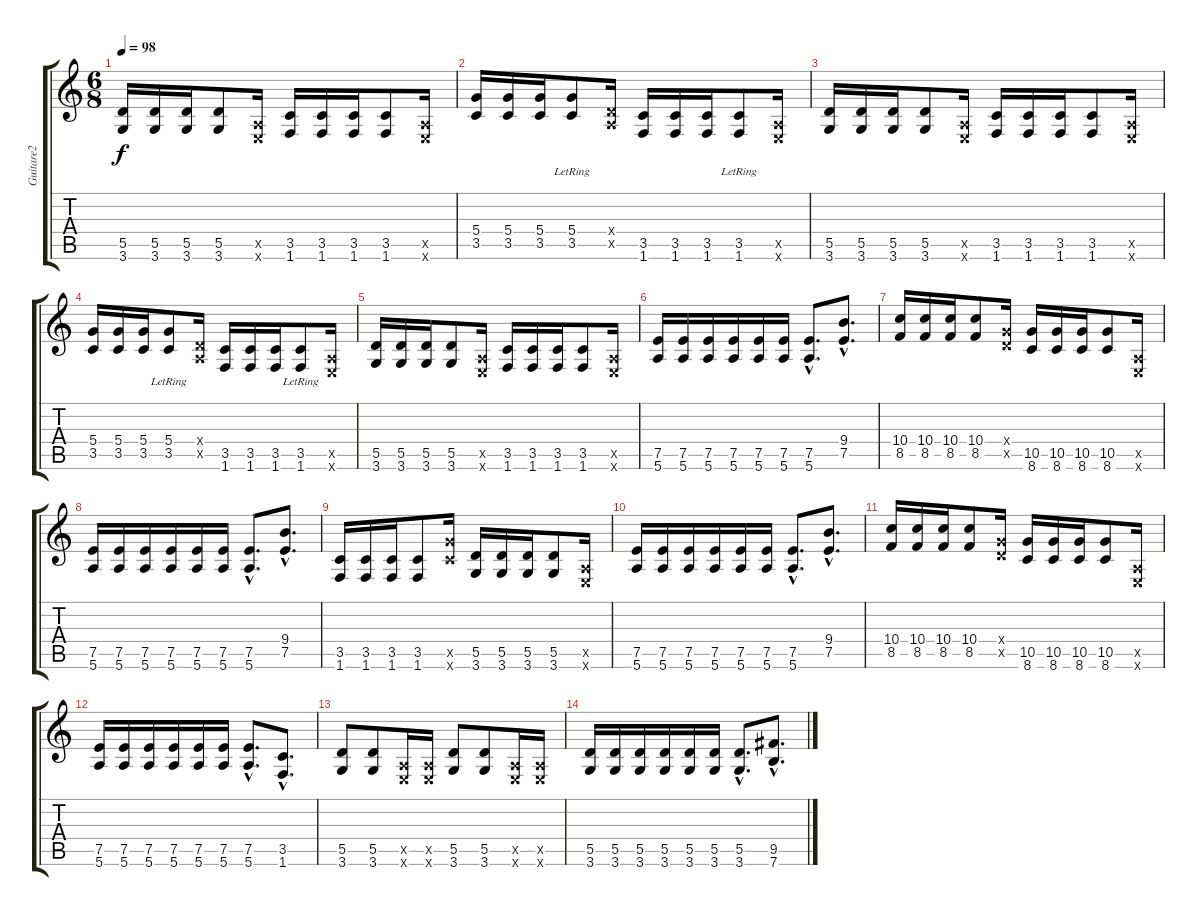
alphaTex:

\track ("Guitare2" "Guitare2") {instrument distortionguitar}
\staff {score tabs}
\tuning (E4 B3 G3 D3 A2 E2) {hide}
\ts (6 8)
\tempo 98
\clef g2
\ks c
(5.5 3.6).16{dy f} (5.5 3.6).16 (5.5 3.6).16 (5.5 3.6).8 (0.5{x} 0.6{x}).16 (3.5 1.6).16 (3.5 1.6).16 (3.5 1.6).16 (3.5 1.6).8 (0.5{x} 0.6{x}).16 |
(5.4 3.5).16 (5.4 3.5).16 (5.4 3.5).16 (5.4{lr} 3.5{lr}).8 (0.4{x} 0.5{x}).16 (3.5 1.6).16 (3.5 1.6).16 (3.5 1.6).16 (3.5{lr} 1.6{lr}).8 (0.5{x} 0.6{x}).16 |
(5.5 3.6).16 (5.5 3.6).16 (5.5 3.6).16 (5.5 3.6).8 (0.5{x} 0.6{x}).16 (3.5 1.6).16 (3.5 1.6).16 (3.5 1.6).16 (3.5 1.6).8 (0.5{x} 0.6{x}).16 |
(5.4 3.5).16 (5.4 3.5).16 (5.4 3.5).16 (5.4{lr} 3.5{lr}).8 (0.4{x} 0.5{x}).16 (3.5 1.6).16 (3.5 1.6).16 (3.5 1.6).16 (3.5{lr} 1.6{lr}).8 (0.5{x} 0.6{x}).16 |
(5.5 3.6).16 (5.5 3.6).16 (5.5 3.6).16 (5.5 3.6).8 (0.5{x} 0.6{x}).16 (3.5 1.6).16 (3.5 1.6).16 (3.5 1.6).16 (3.5 1.6).8 (0.5{x} 0.6{x}).16 |
(7.5 5.6).16 (7.5 5.6).16 (7.5 5.6).16 (7.5 5.6).16 (7.5 5.6).16 (7.5 5.6).16 (7.5{hac} 5.6{hac}).8{d} (9.4{hac} 7.5{hac}).8{d} |
(10.4 8.5).16 (10.4 8.5).16 (10.4 8.5).16 (10.4 8.5).8 (0.4{x} 10.5{x}).16 (10.5 8.6).16 (10.5 8.6).16 (10.5 8.6).16 (10.5 8.6).8 (0.5{x} 0.6{x}).16 |
(7.5 5.6).16 (7.5 5.6).16 (7.5 5.6).16 (7.5 5.6).16 (7.5 5.6).16 (7.5 5.6).16 (7.5{hac} 5.6{hac}).8{d} (9.4{hac} 7.5{hac}).8{d} |
(3.5 1.6).16 (3.5 1.6).16 (3.5 1.6).16 (3.5 1.6).8 (10.5{x} 8.6{x}).16 (5.5 3.6).16 (5.5 3.6).16 (5.5 3.6).16 (5.5 3.6).8 (0.5{x} 0.6{x}).16 |
(7.5 5.6).16 (7.5 5.6).16 (7.5 5.6).16 (7.5 5.6).16 (7.5 5.6).16 (7.5 5.6).16 (7.5{hac} 5.6{hac}).8{d} (9.4{hac} 7.5{hac}).8{d} |
(10.4 8.5).16 (10.4 8.5).16 (10.4 8.5).16 (10.4 8.5).8 (0.4{x} 10.5{x}).16 (10.5 8.6).16 (10.5 8.6).16 (10.5 8.6).16 (10.5 8.6).8 (0.5{x} 0.6{x}).16 |
(7.5 5.6).16 (7.5 5.6).16 (7.5 5.6).16 (7.5 5.6).16 (7.5 5.6).16 (7.5 5.6).16 (7.5{hac} 5.6{hac}).8{d} (3.5{hac} 1.6{hac}).8{d} |
(5.5 3.6).8 (5.5 3.6).8 (0.5{x} 0.6{x}).16 (0.5{x} 0.6{x}).16 (5.5 3.6).8 (5.5 3.6).8 (0.5{x} 0.6{x}).16 (0.5{x} 0.6{x}).16 |
(5.5 3.6).16 (5.5 3.6).16 (5.5 3.6).16 (5.5 3.6).16 (5.5 3.6).16 (5.5 3.6).16 (5.5{hac} 3.6{hac}).8{d} (9.5{hac} 7.6{hac}).8{d}
